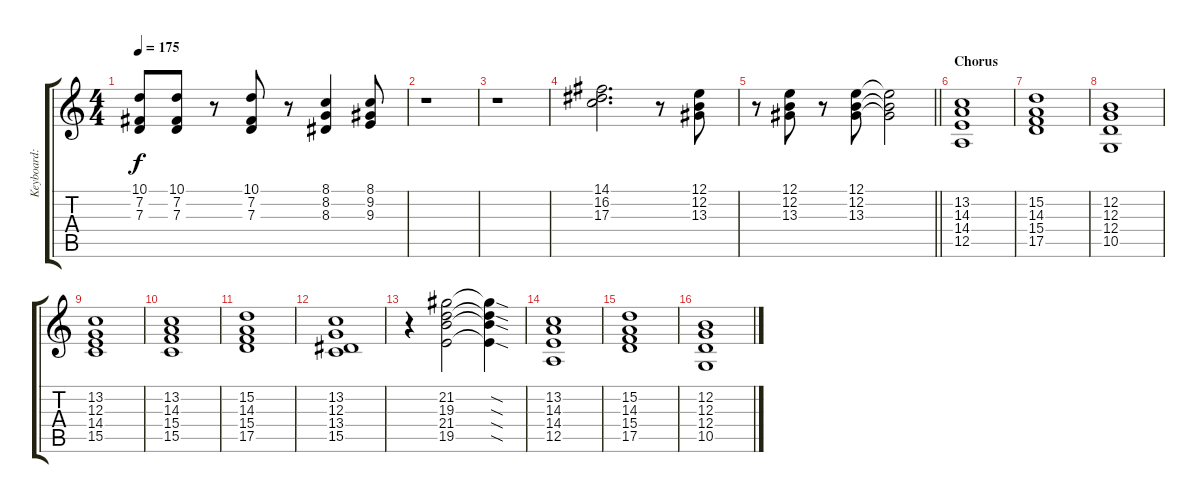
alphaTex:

\track ("Keyboard: Tsumugi Kotobuki" "Keyboard: ") {instrument lead2sawtooth}
\staff {score tabs}
\tuning (E4 B3 G3 D3 A2 E2) {hide}
\ts (4 4)
\tempo 175
\clef g2
\ks c
(10.1 7.2 7.3).8{dy f} (10.1 7.2 7.3).8 r.8 (10.1 7.2 7.3).8 r.8 (8.1 8.2 8.3).4 (8.1 9.2 9.3).8 |
r.1 |
r.1 |
(14.1 16.2 17.3).2{d} r.8 (12.1 12.2 13.3).8 |
\barLineRight lightlight
r.8 (12.1 12.2 13.3).8 r.8 (12.1 12.2 13.3).8 (12.1{t} 12.2{t} 13.3{t}).2 |
\section ("" "Chorus")
(13.2 14.3 14.4 12.5).1 |
(15.2 14.3 15.4 17.5).1 |
(12.2 12.3 12.4 10.5).1 |
(13.2 12.3 14.4 15.5).1 |
(13.2 14.3 15.4 15.5).1 |
(15.2 14.3 15.4 17.5).1 |
(13.2 12.3 13.4 15.5).1 |
r.4 (21.2 19.3 21.4 19.5).2 (21.2{sod t} 19.3{sod t} 21.4{sod t} 19.5{sod t}).4 |
(13.2 14.3 14.4 12.5).1 |
(15.2 14.3 15.4 17.5).1 |
(12.2 12.3 12.4 10.5).1
